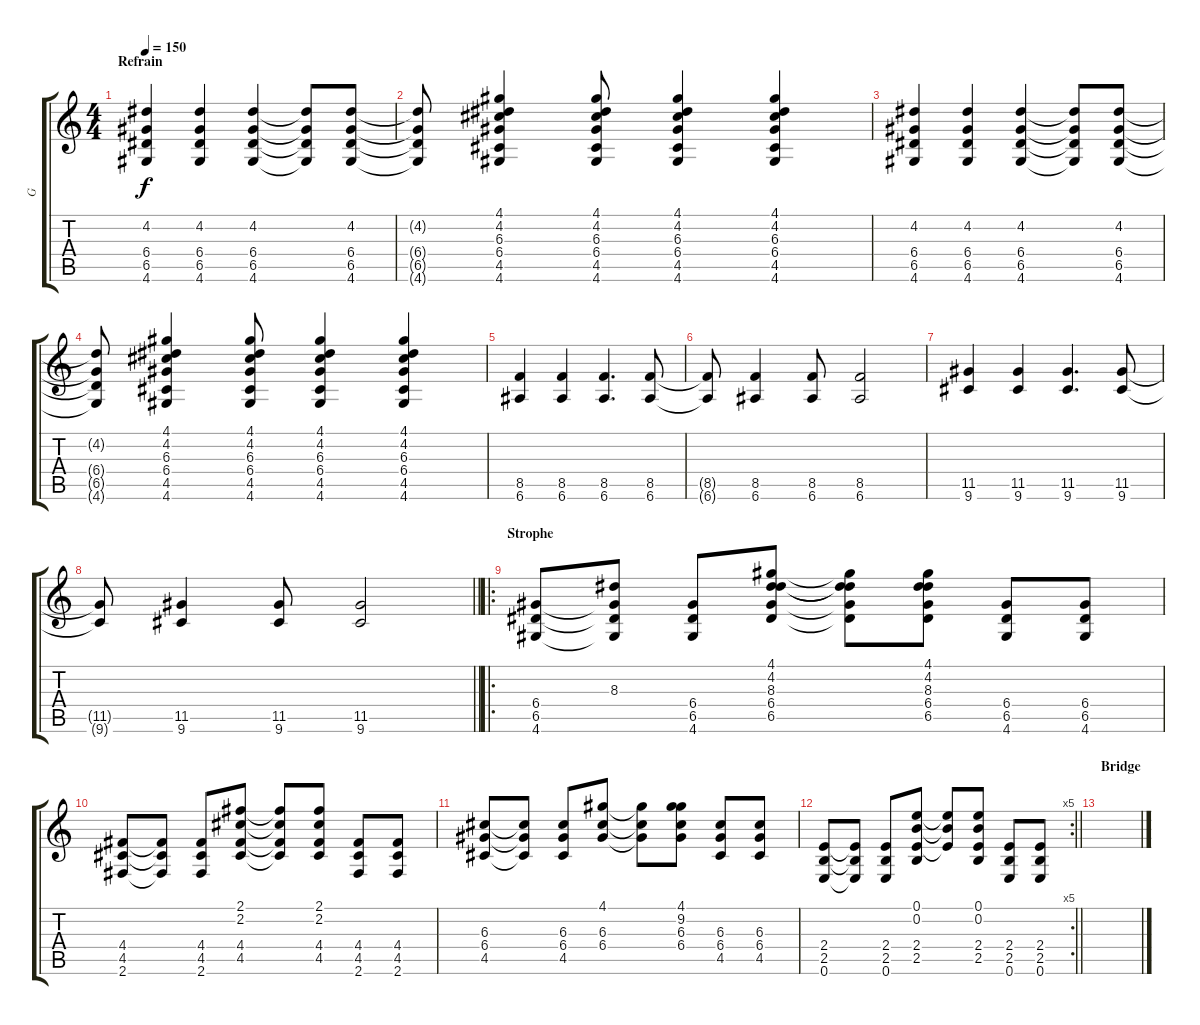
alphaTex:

\track ("G" "G") {instrument acousticguitarsteel}
\staff {score tabs}
\tuning (E4 B3 G3 D3 A2 E2) {hide}
\ts (4 4)
\section ("" "Refrain")
\tempo 150
\clef g2
\ks c
(4.2 6.4 6.5 4.6).4{dy f} (4.2 6.4 6.5 4.6).4 (4.2 6.4 6.5 4.6).4 (4.2{t} 6.4{t} 6.5{t} 4.6{t}).8 (4.2 6.4 6.5 4.6).8 |
(4.2{t} 6.4{t} 6.5{t} 4.6{t}).8 (4.1 4.2 6.3 6.4 4.5 4.6).4 (4.1 4.2 6.3 6.4 4.5 4.6).8 (4.1 4.2 6.3 6.4 4.5 4.6).4 (4.1 4.2 6.3 6.4 4.5 4.6).4 |
(4.2 6.4 6.5 4.6).4 (4.2 6.4 6.5 4.6).4 (4.2 6.4 6.5 4.6).4 (4.2{t} 6.4{t} 6.5{t} 4.6{t}).8 (4.2 6.4 6.5 4.6).8 |
(4.2{t} 6.4{t} 6.5{t} 4.6{t}).8 (4.1 4.2 6.3 6.4 4.5 4.6).4 (4.1 4.2 6.3 6.4 4.5 4.6).8 (4.1 4.2 6.3 6.4 4.5 4.6).4 (4.1 4.2 6.3 6.4 4.5 4.6).4 |
(8.5 6.6).4 (8.5 6.6).4 (8.5 6.6).4{d} (8.5 6.6).8 |
(8.5{t} 6.6{t}).8 (8.5 6.6).4 (8.5 6.6).8 (8.5 6.6).2 |
(11.5 9.6).4 (11.5 9.6).4 (11.5 9.6).4{d} (11.5 9.6).8 |
\barLineRight lightlight
(11.5{t} 9.6{t}).8 (11.5 9.6).4 (11.5 9.6).8 (11.5 9.6).2 |
\ro
\section ("" "Strophe")
(6.4 6.5 4.6).8 (8.3 6.4{t} 6.5{t} 4.6{t}).8 (6.4 6.5 4.6).8 (4.1 4.2 8.3 6.4 6.5).8 (4.1{t} 4.2{t} 8.3{t} 6.4{t} 6.5{t}).8 (4.1 4.2 8.3 6.4 6.5).8 (6.4 6.5 4.6).8 (6.4 6.5 4.6).8 |
(4.4 4.5 2.6).8 (4.4{t} 4.5{t} 2.6{t}).8 (4.4 4.5 2.6).8 (2.1 2.2 4.4 4.5).8 (2.1{t} 2.2{t} 4.4{t} 4.5{t}).8 (2.1 2.2 4.4 4.5).8 (4.4 4.5 2.6).8 (4.4 4.5 2.6).8 |
(6.3 6.4 4.5).8 (6.3{t} 6.4{t} 4.5{t}).8 (6.3 6.4 4.5).8 (4.1 6.3 6.4).8 (4.1{t} 6.3{t} 6.4{t}).8 (4.1 9.2 6.3 6.4).8 (6.3 6.4 4.5).8 (6.3 6.4 4.5).8 |
\rc 5
\barLineRight lightlight
(2.4 2.5 0.6).8 (2.4{t} 2.5{t} 0.6{t}).8 (2.4 2.5 0.6).8 (0.1 0.2 2.4 2.5).8 (0.1{t} 0.2{t} 2.4{t}).8 (0.1 0.2 2.4 2.5).8 (2.4 2.5 0.6).8 (2.4 2.5 0.6).8 |
\section ("" "Bridge")
